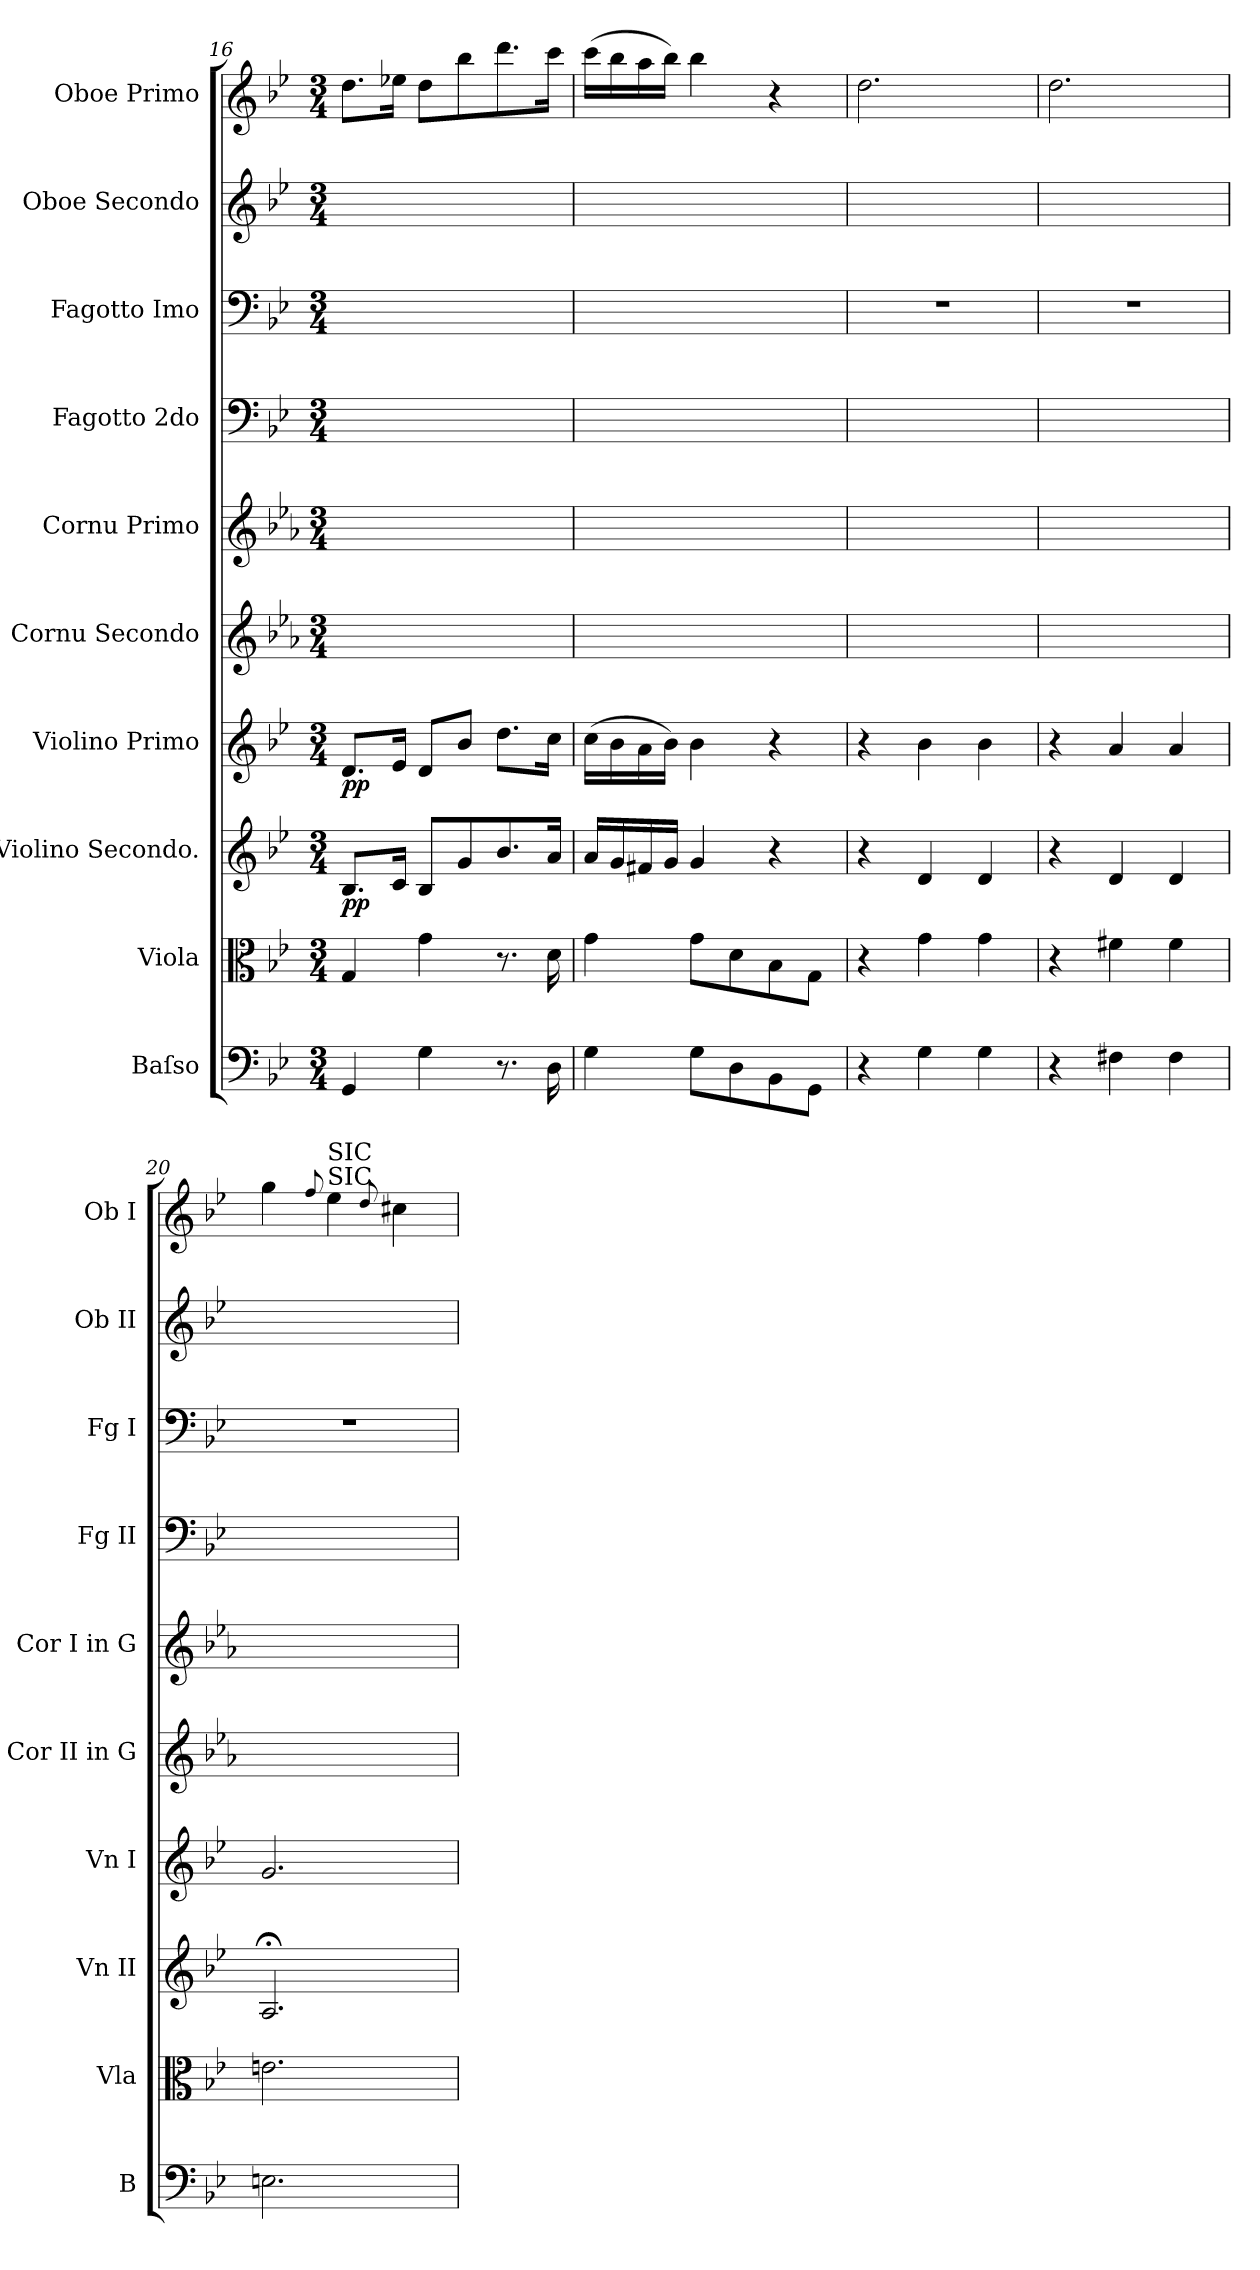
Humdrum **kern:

**kern	**kern	**kern	**dynam	**kern	**dynam	**kern	**kern	**kern	**kern	**kern	**kern
*part10	*part9	*part8	*part8	*part7	*part7	*part6	*part5	*part4	*part3	*part2	*part1
*staff10	*staff9	*staff8	*staff8	*staff7	*staff7	*staff6	*staff5	*staff4	*staff3	*staff2	*staff1
*I"Baſso	*I"Viola	*I"Violino Secondo.	*	*I"Violino Primo	*	*I"Cornu Secondo	*I"Cornu Primo	*I"Fagotto 2do	*I"Fagotto Imo	*I"Oboe Secondo	*I"Oboe Primo
*I'B	*I'Vla	*I'Vn II	*	*I'Vn I	*	*I'Cor II in G	*I'Cor I in G	*I'Fg II	*I'Fg I	*I'Ob II	*I'Ob I
*clefF4	*clefC3	*clefG2	*	*clefG2	*	*clefG2	*clefG2	*clefF4	*clefF4	*clefG2	*clefG2
*	*	*	*	*	*	*ITrd3c5	*ITrd3c5	*	*	*	*
*k[b-e-]	*k[b-e-]	*k[b-e-]	*	*k[b-e-]	*	*k[b-e-]	*k[b-e-]	*k[b-e-]	*k[b-e-]	*k[b-e-]	*k[b-e-]
*B-:	*B-:	*B-:	*	*B-:	*	*	*	*B-:	*B-:	*B-:	*B-:
*M3/4	*M3/4	*M3/4	*	*M3/4	*	*M3/4	*M3/4	*M3/4	*M3/4	*M3/4	*M3/4
=16	=16	=16	=16	=16	=16	=16	=16	=16	=16	=16	=16
4GG/	4G/	8.B-/L	pp	8.d/L	pp	2.ryy	2.ryy	2.ryy	2.ryy	2.ryy	8.dd\L
.	.	16c/Jk	.	16e-/Jk	.	.	.	.	.	.	16ee-X\Jk
4G\	4g\	8B-/L	.	8d/L	.	.	.	.	.	.	8dd\L
.	.	8g/	.	8b-/J	.	.	.	.	.	.	8bb-\
8.r	8.r	8.b-/	.	8.dd\L	.	.	.	.	.	.	8.ddd\
16D\	16d\	16a/Jk	.	16cc\Jk	.	.	.	.	.	.	16ccc\Jk
=17	=17	=17	=17	=17	=17	=17	=17	=17	=17	=17	=17
4G\	4g\	16a/LL	.	(16cc\LL	.	2.ryy	2.ryy	2.ryy	2.ryy	2.ryy	(16ccc\LL
.	.	16g/	.	16b-\	.	.	.	.	.	.	16bb-\
.	.	16f#X/	.	16a\	.	.	.	.	.	.	16aa\
.	.	16g/JJ	.	16b-\JJ)	.	.	.	.	.	.	16bb-\JJ)
8G\L	8g\L	4g/	.	4b-\	.	.	.	.	.	.	4bb-\
8D\	8d\	.	.	.	.	.	.	.	.	.	.
8BB-\	8B-\	4r	.	4r	.	.	.	.	.	.	4r
8GG\J	8G\J	.	.	.	.	.	.	.	.	.	.
=18	=18	=18	=18	=18	=18	=18	=18	=18	=18	=18	=18
4r	4r	4r	.	4r	.	2.ryy	2.ryy	2.ryy	2.r	2.ryy	2.dd\
4G\	4g\	4d/	.	4b-\	.	.	.	.	.	.	.
4G\	4g\	4d/	.	4b-\	.	.	.	.	.	.	.
=19	=19	=19	=19	=19	=19	=19	=19	=19	=19	=19	=19
4r	4r	4r	.	4r	.	2.ryy	2.ryy	2.ryy	2.r	2.ryy	2.dd\
4F#X\	4f#X\	4d/	.	4a/	.	.	.	.	.	.	.
4F#\	4f#\	4d/	.	4a/	.	.	.	.	.	.	.
=20	=20	=20	=20	=20	=20	=20	=20	=20	=20	=20	=20
2.En\	2.en\	2.A;/	.	2.g/	.	2.ryy	2.ryy	2.ryy	2.r	2.ryy	4gg\
.	.	.	.	.	.	.	.	.	.	.	8qqff/
!	!	!	!	!	!	!	!	!	!	!	!LO:TX:a:t=SIC
!	!	!	!	!	!	!	!	!	!	!	!LO:TX:a:t=SIC
.	.	.	.	.	.	.	.	.	.	.	4ee-\
.	.	.	.	.	.	.	.	.	.	.	8qqdd/
.	.	.	.	.	.	.	.	.	.	.	4cc#X\
=	=	=	=	=	=	=	=	=	=	=	=
*-	*-	*-	*-	*-	*-	*-	*-	*-	*-	*-	*-
